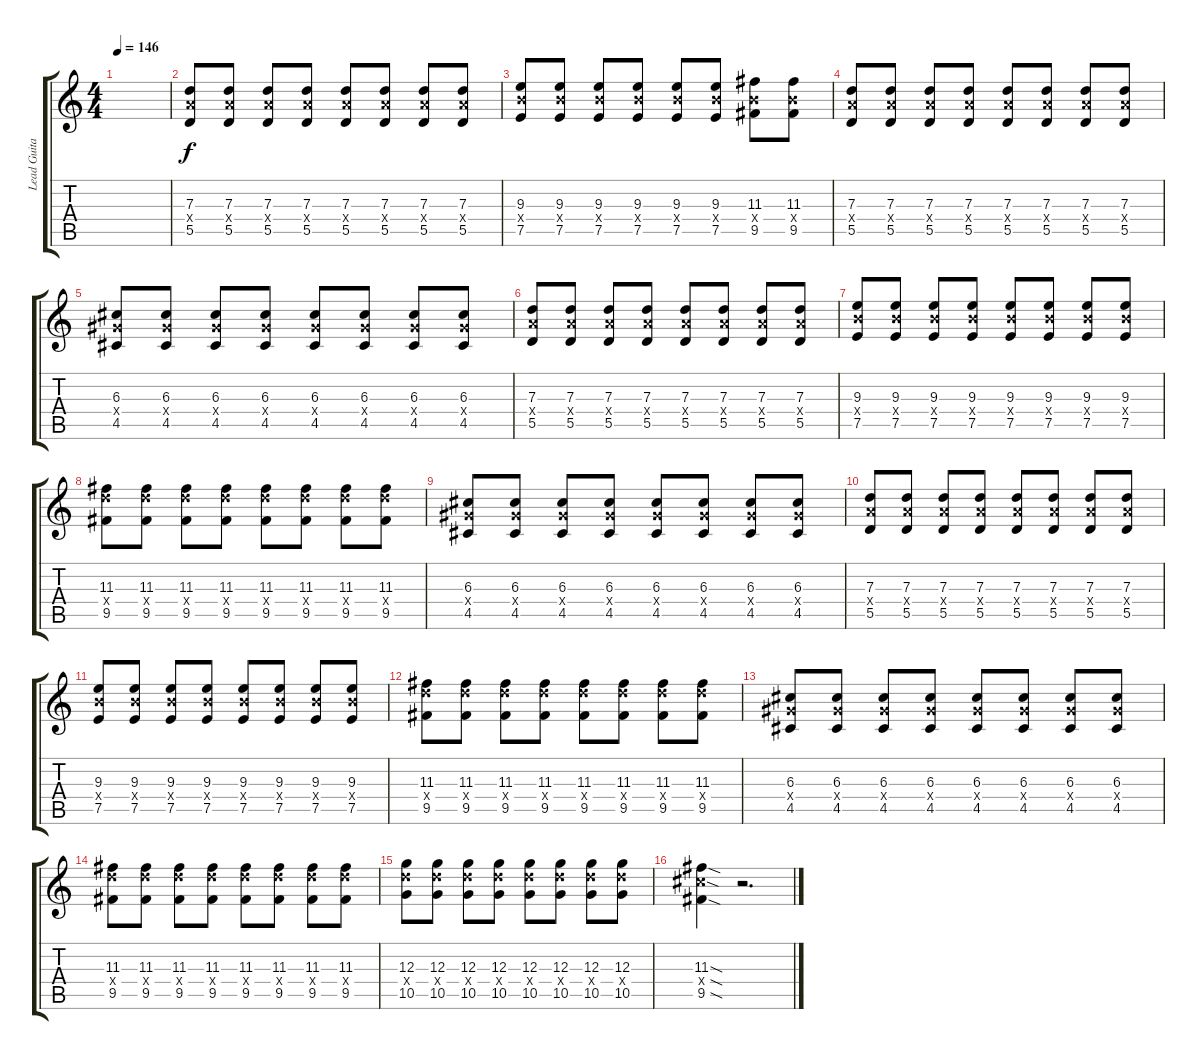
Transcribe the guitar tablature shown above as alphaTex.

\track ("Lead Guitar II" "Lead Guita") {instrument distortionguitar}
\staff {score tabs}
\tuning (E4 B3 G3 D3 A2 E2) {hide}
\ts (4 4)
\tempo 146
\clef g2
\ks c
|
(7.3 7.4{x} 5.5).8{dy f} (7.3 7.4{x} 5.5).8 (7.3 7.4{x} 5.5).8 (7.3 7.4{x} 5.5).8 (7.3 7.4{x} 5.5).8 (7.3 7.4{x} 5.5).8 (7.3 7.4{x} 5.5).8 (7.3 7.4{x} 5.5).8 |
(9.3 9.4{x} 7.5).8 (9.3 9.4{x} 7.5).8 (9.3 9.4{x} 7.5).8 (9.3 9.4{x} 7.5).8 (9.3 9.4{x} 7.5).8 (9.3 9.4{x} 7.5).8 (11.3 9.4{x} 9.5).8 (11.3 9.4{x} 9.5).8 |
(7.3 7.4{x} 5.5).8 (7.3 7.4{x} 5.5).8 (7.3 7.4{x} 5.5).8 (7.3 7.4{x} 5.5).8 (7.3 7.4{x} 5.5).8 (7.3 7.4{x} 5.5).8 (7.3 7.4{x} 5.5).8 (7.3 7.4{x} 5.5).8 |
(6.3 6.4{x} 4.5).8 (6.3 6.4{x} 4.5).8 (6.3 6.4{x} 4.5).8 (6.3 6.4{x} 4.5).8 (6.3 6.4{x} 4.5).8 (6.3 6.4{x} 4.5).8 (6.3 6.4{x} 4.5).8 (6.3 6.4{x} 4.5).8 |
(7.3 7.4{x} 5.5).8 (7.3 7.4{x} 5.5).8 (7.3 7.4{x} 5.5).8 (7.3 7.4{x} 5.5).8 (7.3 7.4{x} 5.5).8 (7.3 7.4{x} 5.5).8 (7.3 7.4{x} 5.5).8 (7.3 7.4{x} 5.5).8 |
(9.3 9.4{x} 7.5).8 (9.3 9.4{x} 7.5).8 (9.3 9.4{x} 7.5).8 (9.3 9.4{x} 7.5).8 (9.3 9.4{x} 7.5).8 (9.3 9.4{x} 7.5).8 (9.3 9.4{x} 7.5).8 (9.3 9.4{x} 7.5).8 |
(11.3 12.4{x} 9.5).8 (11.3 12.4{x} 9.5).8 (11.3 12.4{x} 9.5).8 (11.3 12.4{x} 9.5).8 (11.3 12.4{x} 9.5).8 (11.3 12.4{x} 9.5).8 (11.3 12.4{x} 9.5).8 (11.3 12.4{x} 9.5).8 |
(6.3 6.4{x} 4.5).8 (6.3 6.4{x} 4.5).8 (6.3 6.4{x} 4.5).8 (6.3 6.4{x} 4.5).8 (6.3 6.4{x} 4.5).8 (6.3 6.4{x} 4.5).8 (6.3 6.4{x} 4.5).8 (6.3 6.4{x} 4.5).8 |
(7.3 7.4{x} 5.5).8 (7.3 7.4{x} 5.5).8 (7.3 7.4{x} 5.5).8 (7.3 7.4{x} 5.5).8 (7.3 7.4{x} 5.5).8 (7.3 7.4{x} 5.5).8 (7.3 7.4{x} 5.5).8 (7.3 7.4{x} 5.5).8 |
(9.3 9.4{x} 7.5).8 (9.3 9.4{x} 7.5).8 (9.3 9.4{x} 7.5).8 (9.3 9.4{x} 7.5).8 (9.3 9.4{x} 7.5).8 (9.3 9.4{x} 7.5).8 (9.3 9.4{x} 7.5).8 (9.3 9.4{x} 7.5).8 |
(11.3 12.4{x} 9.5).8 (11.3 12.4{x} 9.5).8 (11.3 12.4{x} 9.5).8 (11.3 12.4{x} 9.5).8 (11.3 12.4{x} 9.5).8 (11.3 12.4{x} 9.5).8 (11.3 12.4{x} 9.5).8 (11.3 12.4{x} 9.5).8 |
(6.3 6.4{x} 4.5).8 (6.3 6.4{x} 4.5).8 (6.3 6.4{x} 4.5).8 (6.3 6.4{x} 4.5).8 (6.3 6.4{x} 4.5).8 (6.3 6.4{x} 4.5).8 (6.3 6.4{x} 4.5).8 (6.3 6.4{x} 4.5).8 |
(11.3 12.4{x} 9.5).8 (11.3 12.4{x} 9.5).8 (11.3 12.4{x} 9.5).8 (11.3 12.4{x} 9.5).8 (11.3 12.4{x} 9.5).8 (11.3 12.4{x} 9.5).8 (11.3 12.4{x} 9.5).8 (11.3 12.4{x} 9.5).8 |
(12.3 12.4{x} 10.5).8 (12.3 12.4{x} 10.5).8 (12.3 12.4{x} 10.5).8 (12.3 12.4{x} 10.5).8 (12.3 12.4{x} 10.5).8 (12.3 12.4{x} 10.5).8 (12.3 12.4{x} 10.5).8 (12.3 12.4{x} 10.5).8 |
(11.3{sod} 11.4{sod x} 9.5{sod}).4 r.2{d}
